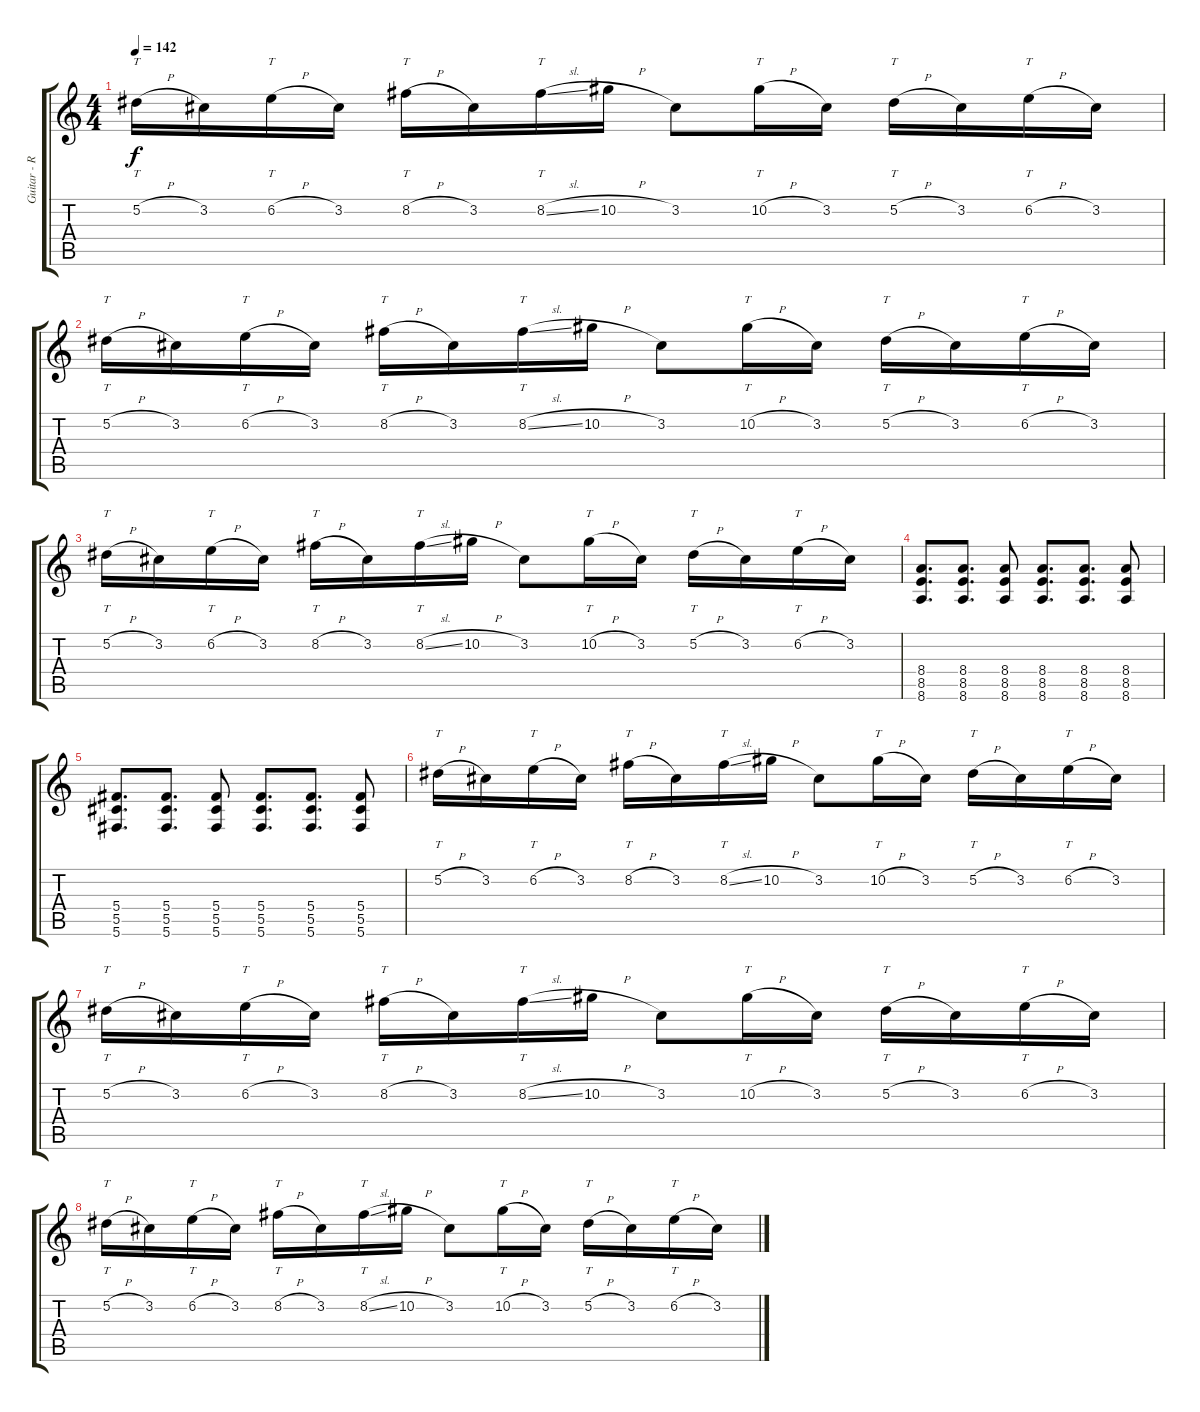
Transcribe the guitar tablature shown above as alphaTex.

\track ("Guitar - Right" "Guitar - R") {instrument distortionguitar}
\staff {score tabs}
\tuning (Eb4 Bb3 Gb3 Db3 Ab2 Db2) {hide}
\ts (4 4)
\tempo 142
\clef g2
\ks c
5.2{h}.16{tt dy f} 3.2.16 6.2{h}.16{tt} 3.2.16 8.2{h}.16{tt} 3.2.16 8.2{sl}.16{tt} 10.2{h}.16 3.2.8 10.2{h}.16{tt} 3.2.16 5.2{h}.16{tt} 3.2.16 6.2{h}.16{tt} 3.2.16 |
5.2{h}.16{tt} 3.2.16 6.2{h}.16{tt} 3.2.16 8.2{h}.16{tt} 3.2.16 8.2{sl}.16{tt} 10.2{h}.16 3.2.8 10.2{h}.16{tt} 3.2.16 5.2{h}.16{tt} 3.2.16 6.2{h}.16{tt} 3.2.16 |
5.2{h}.16{tt} 3.2.16 6.2{h}.16{tt} 3.2.16 8.2{h}.16{tt} 3.2.16 8.2{sl}.16{tt} 10.2{h}.16 3.2.8 10.2{h}.16{tt} 3.2.16 5.2{h}.16{tt} 3.2.16 6.2{h}.16{tt} 3.2.16 |
(8.4 8.5 8.6).8{d} (8.4 8.5 8.6).8{d} (8.4 8.5 8.6).8 (8.4 8.5 8.6).8{d} (8.4 8.5 8.6).8{d} (8.4 8.5 8.6).8 |
(5.4 5.5 5.6).8{d} (5.4 5.5 5.6).8{d} (5.4 5.5 5.6).8 (5.4 5.5 5.6).8{d} (5.4 5.5 5.6).8{d} (5.4 5.5 5.6).8 |
5.2{h}.16{tt} 3.2.16 6.2{h}.16{tt} 3.2.16 8.2{h}.16{tt} 3.2.16 8.2{sl}.16{tt} 10.2{h}.16 3.2.8 10.2{h}.16{tt} 3.2.16 5.2{h}.16{tt} 3.2.16 6.2{h}.16{tt} 3.2.16 |
5.2{h}.16{tt} 3.2.16 6.2{h}.16{tt} 3.2.16 8.2{h}.16{tt} 3.2.16 8.2{sl}.16{tt} 10.2{h}.16 3.2.8 10.2{h}.16{tt} 3.2.16 5.2{h}.16{tt} 3.2.16 6.2{h}.16{tt} 3.2.16 |
5.2{h}.16{tt} 3.2.16 6.2{h}.16{tt} 3.2.16 8.2{h}.16{tt} 3.2.16 8.2{sl}.16{tt} 10.2{h}.16 3.2.8 10.2{h}.16{tt} 3.2.16 5.2{h}.16{tt} 3.2.16 6.2{h}.16{tt} 3.2.16
